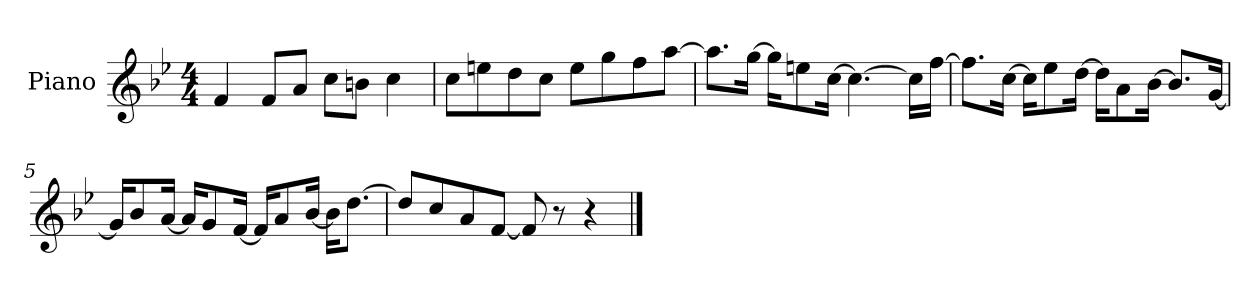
**kern
*part1
*staff1
*I"Piano
*I'P-no
*clefG2
*k[b-e-]
*M4/4
*MM90
=1
4f/
8f/L
8a/J
8cc\L
8bn\J
4cc\
=2
8cc\L
8een\
8dd\
8cc\J
8ee\L
8gg\
8ff\
[8aa\J
=3
8.aa\L]
[16gg\Jk
16gg\KL]
8een\
[16cc\Jk
4.cc\_
16cc\LL]
[16ff\JJ
=4
8.ff\L]
[16cc\Jk
16cc\KL]
8ee-\
[16dd\Jk
16dd\KL]
8a\
[16b-\Jk
8.b-/L]
[16g/Jk
!!LO:LB:g=z
=5
16g/KL]
8b-/
[16a/Jk
16a/KL]
8g/
[16f/Jk
16f/KL]
8a/
[16b-/Jk
16b-\KL]
[8.dd\J
=6
8dd/L]
8cc/
8a/
[8f/J
8f/]
8r
4r
==
*-
